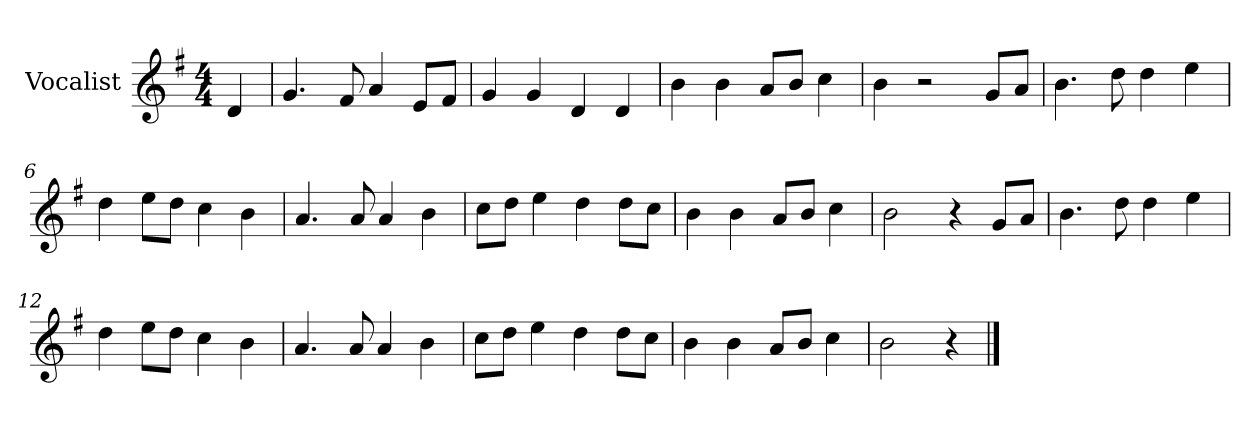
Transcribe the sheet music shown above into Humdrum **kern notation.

**kern
*part1
*staff1
*I"Vocalist
*k[f#]
*G:
*M4/4
=
4d
=1
4.g
8f#
4a
8eL
8f#J
=2
4g
4g
4d
4d
=3
4b
4b
8aL
8bJ
4cc
=4
4b
2r
8gL
8aJ
=5
4.b
8dd
4dd
4ee
=6
4dd
8eeL
8ddJ
4cc
4b
=7
4.a
8a
4a
4b
=8
8ccL
8ddJ
4ee
4dd
8ddL
8ccJ
=9
4b
4b
8aL
8bJ
4cc
=10
2b
4r
8gL
8aJ
=11
4.b
8dd
4dd
4ee
=12
4dd
8eeL
8ddJ
4cc
4b
=13
4.a
8a
4a
4b
=14
8ccL
8ddJ
4ee
4dd
8ddL
8ccJ
=15
4b
4b
8aL
8bJ
4cc
=16
2b
4r
==
*-
